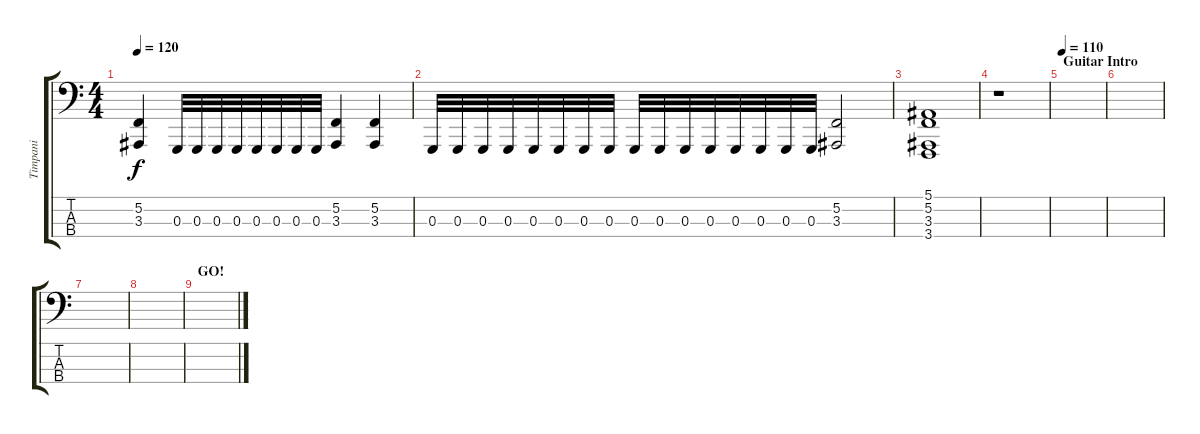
\track ("Timpani" "Timpani") {instrument timpani}
\staff {score tabs}
\tuning (F2 C2 G1 D1) {hide}
\ts (4 4)
\tempo 120
\clef f4
\ks c
(5.2 3.3).4{dy f} 0.3.32 0.3.32 0.3.32 0.3.32 0.3.32 0.3.32 0.3.32 0.3.32 (5.2 3.3).4 (5.2 3.3).4 |
0.3.32 0.3.32 0.3.32 0.3.32 0.3.32 0.3.32 0.3.32 0.3.32 0.3.32 0.3.32 0.3.32 0.3.32 0.3.32 0.3.32 0.3.32 0.3.32 (5.2 3.3).2 |
(5.1 5.2 3.3 3.4).1 |
r.1 |
\section ("" "Guitar Intro")
\tempo 110
|
|
|
|
\section ("" "GO!")
